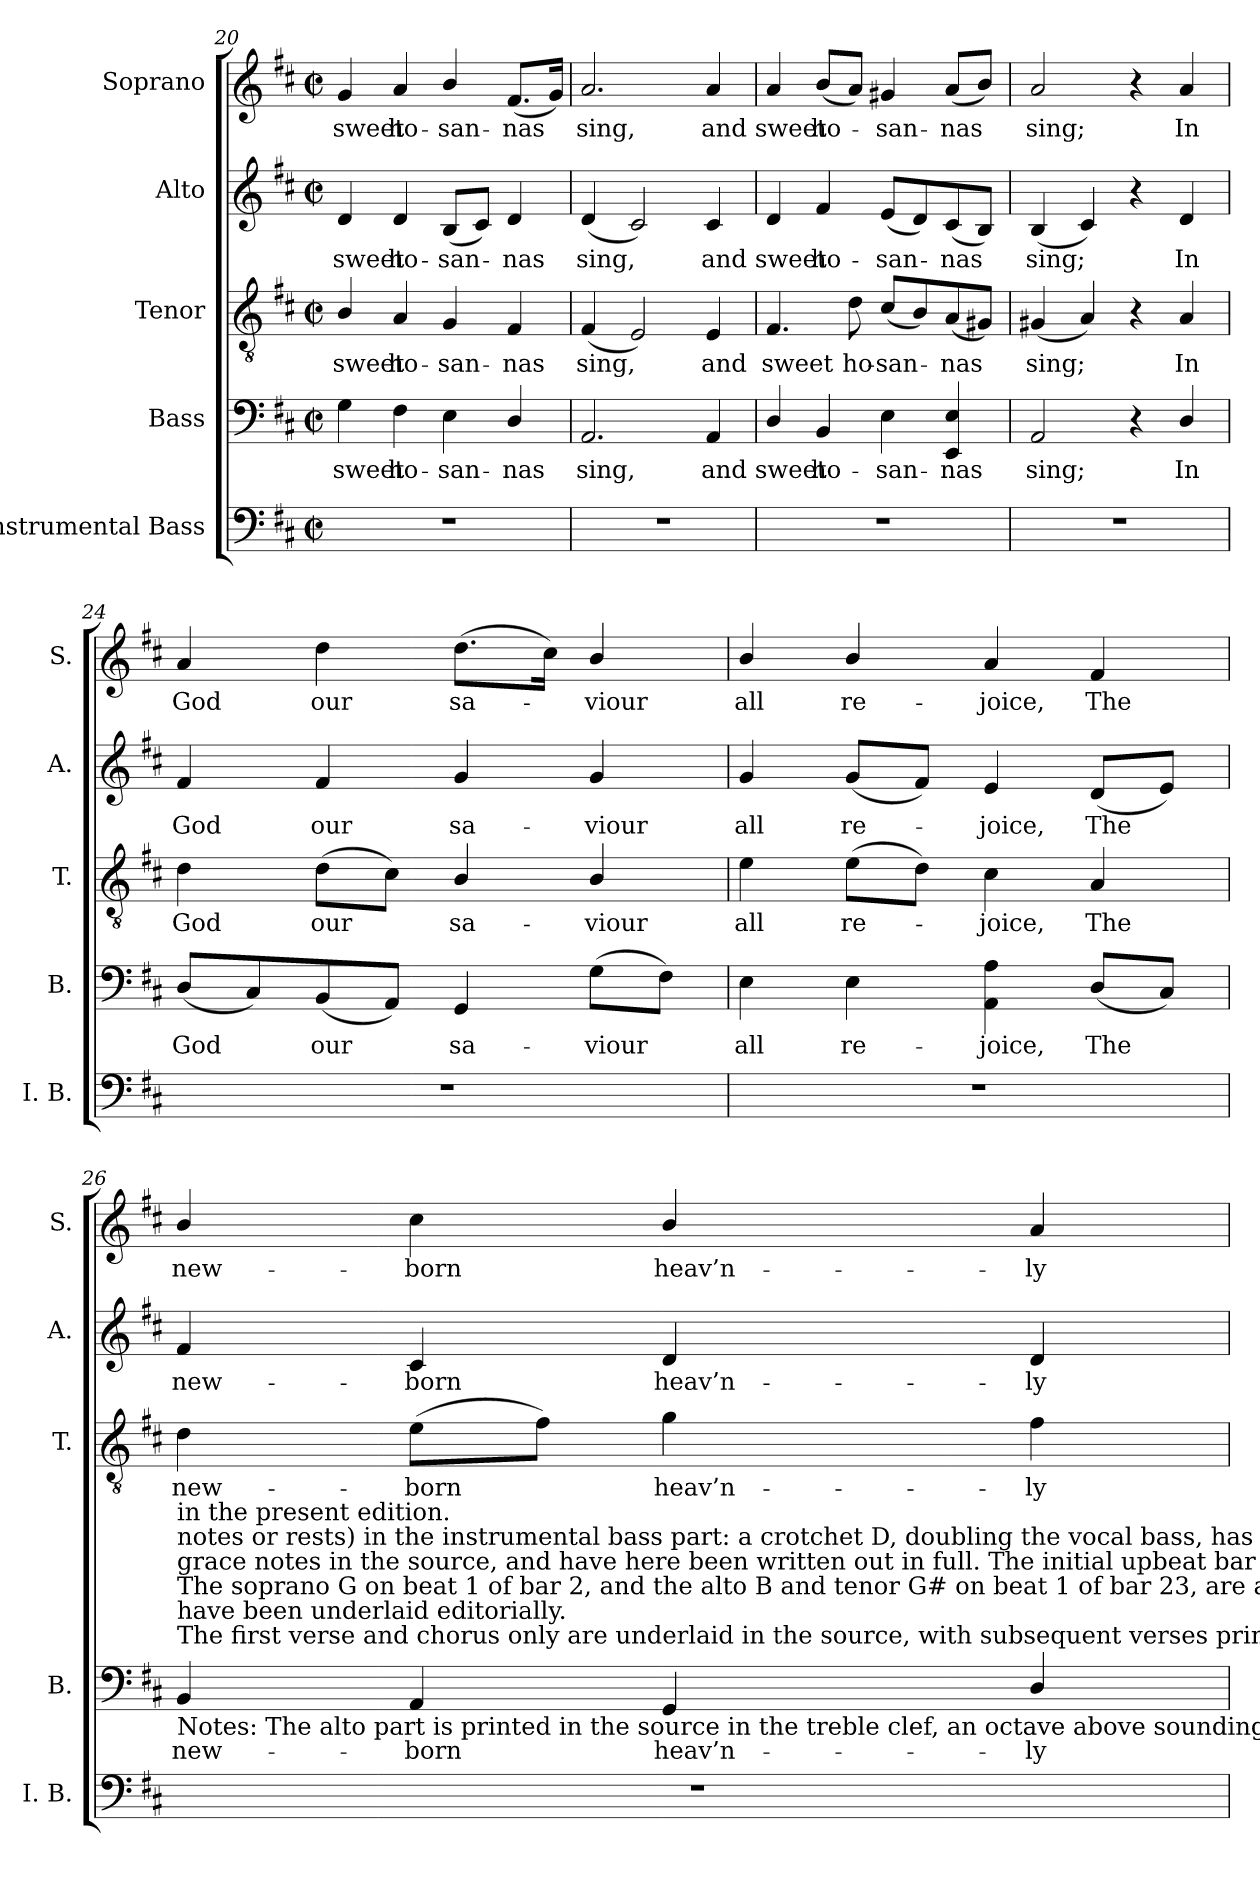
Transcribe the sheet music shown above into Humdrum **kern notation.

**kern	**kern	**text	**kern	**text	**kern	**text	**kern	**text
*part5	*part4	*part4	*part3	*part3	*part2	*part2	*part1	*part1
*staff5	*staff4	*staff4	*staff3	*staff3	*staff2	*staff2	*staff1	*staff1
*I"Instrumental Bass	*I"Bass	*	*I"Tenor	*	*I"Alto	*	*I"Soprano	*
*I'I. B.	*I'B.	*	*I'T.	*	*I'A.	*	*I'S.	*
*clefF4	*clefF4	*	*clefGv2	*	*clefG2	*	*clefG2	*
*	*	*	*ITrd7c12	*	*	*	*	*
*k[f#c#]	*k[f#c#]	*	*k[f#c#]	*	*k[f#c#]	*	*k[f#c#]	*
*D:	*D:	*	*D:	*	*D:	*	*D:	*
*M2/2	*M2/2	*	*M2/2	*	*M2/2	*	*M2/2	*
*met(c|)	*met(c|)	*	*met(c|)	*	*met(c|)	*	*met(c|)	*
=20	=20	=20	=20	=20	=20	=20	=20	=20
!	!	!LO:LY:b:color=#000000	!	!	!	!	!	!
!	!	!	!	!LO:LY:b:color=#000000	!	!	!	!
!	!	!	!	!	!	!LO:LY:b:color=#000000	!	!
!	!	!	!	!	!	!	!	!LO:LY:b:color=#000000
1r	4Gi\	sweet	4BBi/	sweet	4di/	sweet	4gi/	sweet
!	!	!LO:LY:b:color=#000000	!	!	!	!	!	!
!	!	!	!	!LO:LY:b:color=#000000	!	!	!	!
!	!	!	!	!	!	!LO:LY:b:color=#000000	!	!
!	!	!	!	!	!	!	!	!LO:LY:b:color=#000000
.	4F#i\	ho-	4AAi/	ho-	4di/	ho-	4ai/	ho-
!	!	!LO:LY:b:color=#000000	!	!	!	!	!	!
!	!	!	!	!LO:LY:b:color=#000000	!	!	!	!
!	!	!	!	!	!	!LO:LY:b:color=#000000	!	!
!	!	!	!	!	!	!	!	!LO:LY:b:color=#000000
.	4Ei\	-san-	4GGi/	-san-	(8Bi/L	-san-	4bi/	-san-
.	.	.	.	.	8c#i/J)	.	.	.
!	!	!LO:LY:b:color=#000000	!	!	!	!	!	!
!	!	!	!	!LO:LY:b:color=#000000	!	!	!	!
!	!	!	!	!	!	!LO:LY:b:color=#000000	!	!
!	!	!	!	!	!	!	!	!LO:LY:b:color=#000000
.	4Di/	-nas	4FF#i/	-nas	4di/	-nas	(8.f#i/L	-nas
.	.	.	.	.	.	.	16gi/Jk)	.
=21	=21	=21	=21	=21	=21	=21	=21	=21
!	!	!LO:LY:b:color=#000000	!	!	!	!	!	!
!	!	!	!	!LO:LY:b:color=#000000	!	!	!	!
!	!	!	!	!	!	!LO:LY:b:color=#000000	!	!
!	!	!	!	!	!	!	!	!LO:LY:b:color=#000000
1r	2.AAi/	sing,	(4FF#i/	sing,	(4di/	sing,	2.ai/	sing,
.	.	.	2EEi/)	.	2c#i/)	.	.	.
!	!	!LO:LY:b:color=#000000	!	!	!	!	!	!
!	!	!	!	!LO:LY:b:color=#000000	!	!	!	!
!	!	!	!	!	!	!LO:LY:b:color=#000000	!	!
!	!	!	!	!	!	!	!	!LO:LY:b:color=#000000
.	4AAi/	and	4EEi/	and	4c#i/	and	4ai/	and
!!LO:LB:g=z
=22	=22	=22	=22	=22	=22	=22	=22	=22
!	!	!LO:LY:b:color=#000000	!	!	!	!	!	!
!	!	!	!	!LO:LY:b:color=#000000	!	!	!	!
!	!	!	!	!	!	!LO:LY:b:color=#000000	!	!
!	!	!	!	!	!	!	!	!LO:LY:b:color=#000000
1r	4Di/	sweet	4.FF#i/	sweet	4di/	sweet	4ai/	sweet
!	!	!LO:LY:b:color=#000000	!	!	!	!	!	!
!	!	!	!	!	!	!LO:LY:b:color=#000000	!	!
!	!	!	!	!	!	!	!	!LO:LY:b:color=#000000
.	4BBi/	ho-	.	.	4f#i/	ho-	(8bi/L	ho-
!	!	!	!	!LO:LY:b:color=#000000	!	!	!	!
.	.	.	8Di\	ho-	.	.	8ai/J)	.
!	!	!LO:LY:b:color=#000000	!	!	!	!	!	!
!	!	!	!	!LO:LY:b:color=#000000	!	!	!	!
!	!	!	!	!	!	!LO:LY:b:color=#000000	!	!
!	!	!	!	!	!	!	!	!LO:LY:b:color=#000000
.	4Ei\	-san-	(8C#i/L	-san-	(8ei/L	-san-	4g#Xi/	-san-
.	.	.	8BBi/)	.	8di/)	.	.	.
!	!	!LO:LY:b:color=#000000	!	!	!	!	!	!
!	!	!	!	!LO:LY:b:color=#000000	!	!	!	!
!	!	!	!	!	!	!LO:LY:b:color=#000000	!	!
!	!	!	!	!	!	!	!	!LO:LY:b:color=#000000
.	4EEi/ 4Ei	-nas	(8AAi/	-nas	(8c#i/	-nas	(8ai/L	-nas
.	.	.	8GG#Xi/J)	.	8Bi/J)	.	8bi/J)	.
=23	=23	=23	=23	=23	=23	=23	=23	=23
!	!	!LO:LY:b:color=#000000	!	!	!	!	!	!
!	!	!	!	!LO:LY:b:color=#000000	!	!	!	!
!	!	!	!	!	!	!LO:LY:b:color=#000000	!	!
!	!	!	!	!	!	!	!	!LO:LY:b:color=#000000
1r	2AAi/	sing;	(4GG#Xi/	sing;	(4Bi/	sing;	2ai/	sing;
.	.	.	4AAi/)	.	4c#i/)	.	.	.
.	4r	.	4r	.	4r	.	4r	.
!	!	!LO:LY:b:color=#000000	!	!	!	!	!	!
!	!	!	!	!LO:LY:b:color=#000000	!	!	!	!
!	!	!	!	!	!	!LO:LY:b:color=#000000	!	!
!	!	!	!	!	!	!	!	!LO:LY:b:color=#000000
.	4Di/	In	4AAi/	In	4di/	In	4ai/	In
=24	=24	=24	=24	=24	=24	=24	=24	=24
!	!	!LO:LY:b:color=#000000	!	!	!	!	!	!
!	!	!	!	!LO:LY:b:color=#000000	!	!	!	!
!	!	!	!	!	!	!LO:LY:b:color=#000000	!	!
!	!	!	!	!	!	!	!	!LO:LY:b:color=#000000
1r	(8Di/L	God	4Di\	God	4f#i/	God	4ai/	God
.	8C#i/)	.	.	.	.	.	.	.
!	!	!LO:LY:b:color=#000000	!	!	!	!	!	!
!	!	!	!	!LO:LY:b:color=#000000	!	!	!	!
!	!	!	!	!	!	!LO:LY:b:color=#000000	!	!
!	!	!	!	!	!	!	!	!LO:LY:b:color=#000000
.	(8BBi/	our	(8Di\L	our	4f#i/	our	4ddi\	our
.	8AAi/J)	.	8C#i\J)	.	.	.	.	.
!	!	!LO:LY:b:color=#000000	!	!	!	!	!	!
!	!	!	!	!LO:LY:b:color=#000000	!	!	!	!
!	!	!	!	!	!	!LO:LY:b:color=#000000	!	!
!	!	!	!	!	!	!	!	!LO:LY:b:color=#000000
.	4GGi/	sa-	4BBi/	sa-	4gi/	sa-	(8.ddi\L	sa-
.	.	.	.	.	.	.	16cc#i\Jk)	.
!	!	!LO:LY:b:color=#000000	!	!	!	!	!	!
!	!	!	!	!LO:LY:b:color=#000000	!	!	!	!
!	!	!	!	!	!	!LO:LY:b:color=#000000	!	!
!	!	!	!	!	!	!	!	!LO:LY:b:color=#000000
.	(8Gi\L	-viour	4BBi/	-viour	4gi/	-viour	4bi/	-viour
.	8F#i\J)	.	.	.	.	.	.	.
=25	=25	=25	=25	=25	=25	=25	=25	=25
!	!	!LO:LY:b:color=#000000	!	!	!	!	!	!
!	!	!	!	!LO:LY:b:color=#000000	!	!	!	!
!	!	!	!	!	!	!LO:LY:b:color=#000000	!	!
!	!	!	!	!	!	!	!	!LO:LY:b:color=#000000
1r	4Ei\	all	4Ei\	all	4gi/	all	4bi/	all
!	!	!LO:LY:b:color=#000000	!	!	!	!	!	!
!	!	!	!	!LO:LY:b:color=#000000	!	!	!	!
!	!	!	!	!	!	!LO:LY:b:color=#000000	!	!
!	!	!	!	!	!	!	!	!LO:LY:b:color=#000000
.	4Ei\	re-	(8Ei\L	re-	(8gi/L	re-	4bi/	re-
.	.	.	8Di\J)	.	8f#i/J)	.	.	.
!	!	!LO:LY:b:color=#000000	!	!	!	!	!	!
!	!	!	!	!LO:LY:b:color=#000000	!	!	!	!
!	!	!	!	!	!	!LO:LY:b:color=#000000	!	!
!	!	!	!	!	!	!	!	!LO:LY:b:color=#000000
.	4AAi\ 4Ai	-joice,	4C#i\	-joice,	4ei/	-joice,	4ai/	-joice,
!	!	!LO:LY:b:color=#000000	!	!	!	!	!	!
!	!	!	!	!LO:LY:b:color=#000000	!	!	!	!
!	!	!	!	!	!	!LO:LY:b:color=#000000	!	!
!	!	!	!	!	!	!	!	!LO:LY:b:color=#000000
.	(8Di/L	The	4AAi/	The	(8di/L	The	4f#i/	The
.	8C#i/J)	.	.	.	8ei/J)	.	.	.
!!LO:LB:g=z
=26	=26	=26	=26	=26	=26	=26	=26	=26
!	!	!LO:LY:b:color=#000000	!	!	!	!	!	!
!	!	!	!	!LO:LY:b:color=#000000	!	!	!	!
!	!	!	!	!	!	!LO:LY:b:color=#000000	!	!
!	!LO:TX:b:t=Notes&colon; The alto part is printed in the source in the treble clef, an octave above sounding pitch.	!	!	!	!	!	!	!
!	!LO:TX:t=The first verse and chorus only are underlaid in the source, with subsequent verses printed after the music&colon; these	!	!	!	!	!	!	!
!	!LO:TX:t=have been underlaid editorially.	!	!	!	!	!	!	!
!	!LO:TX:t=The soprano G on beat 1 of bar 2, and the alto B and tenor G# on beat 1 of bar 23, are all printed as small crotchet	!	!	!	!	!	!	!
!	!LO:TX:t=grace notes in the source, and have here been written out in full. The initial upbeat bar is blank (without either	!	!	!	!	!	!	!
!	!LO:TX:t=notes or rests) in the instrumental bass part&colon; a crotchet D, doubling the vocal bass, has been added editorially	!	!	!	!	!	!	!
!	!LO:TX:t=in the present edition.	!	!	!	!	!	!	!
!	!	!	!	!	!	!	!	!LO:LY:b:color=#000000
1r	4BBi/	new-	4Di\	new-	4f#i/	new-	4bi/	new-
!	!	!LO:LY:b:color=#000000	!	!	!	!	!	!
!	!	!	!	!LO:LY:b:color=#000000	!	!	!	!
!	!	!	!	!	!	!LO:LY:b:color=#000000	!	!
!	!	!	!	!	!	!	!	!LO:LY:b:color=#000000
.	4AAi/	-born	(8Ei\L	-born	4c#i/	-born	4cc#i\	-born
.	.	.	8F#i\J)	.	.	.	.	.
!	!	!LO:LY:b:color=#000000	!	!	!	!	!	!
!	!	!	!	!LO:LY:b:color=#000000	!	!	!	!
!	!	!	!	!	!	!LO:LY:b:color=#000000	!	!
!	!	!	!	!	!	!	!	!LO:LY:b:color=#000000
.	4GGi/	heav’n-	4Gi\	heav’n-	4di/	heav’n-	4bi/	heav’n-
!	!	!LO:LY:b:color=#000000	!	!	!	!	!	!
!	!	!	!	!LO:LY:b:color=#000000	!	!	!	!
!	!	!	!	!	!	!LO:LY:b:color=#000000	!	!
!	!	!	!	!	!	!	!	!LO:LY:b:color=#000000
.	4Di/	-ly	4F#i\	-ly	4di/	-ly	4ai/	-ly
=	=	=	=	=	=	=	=	=
*-	*-	*-	*-	*-	*-	*-	*-	*-
